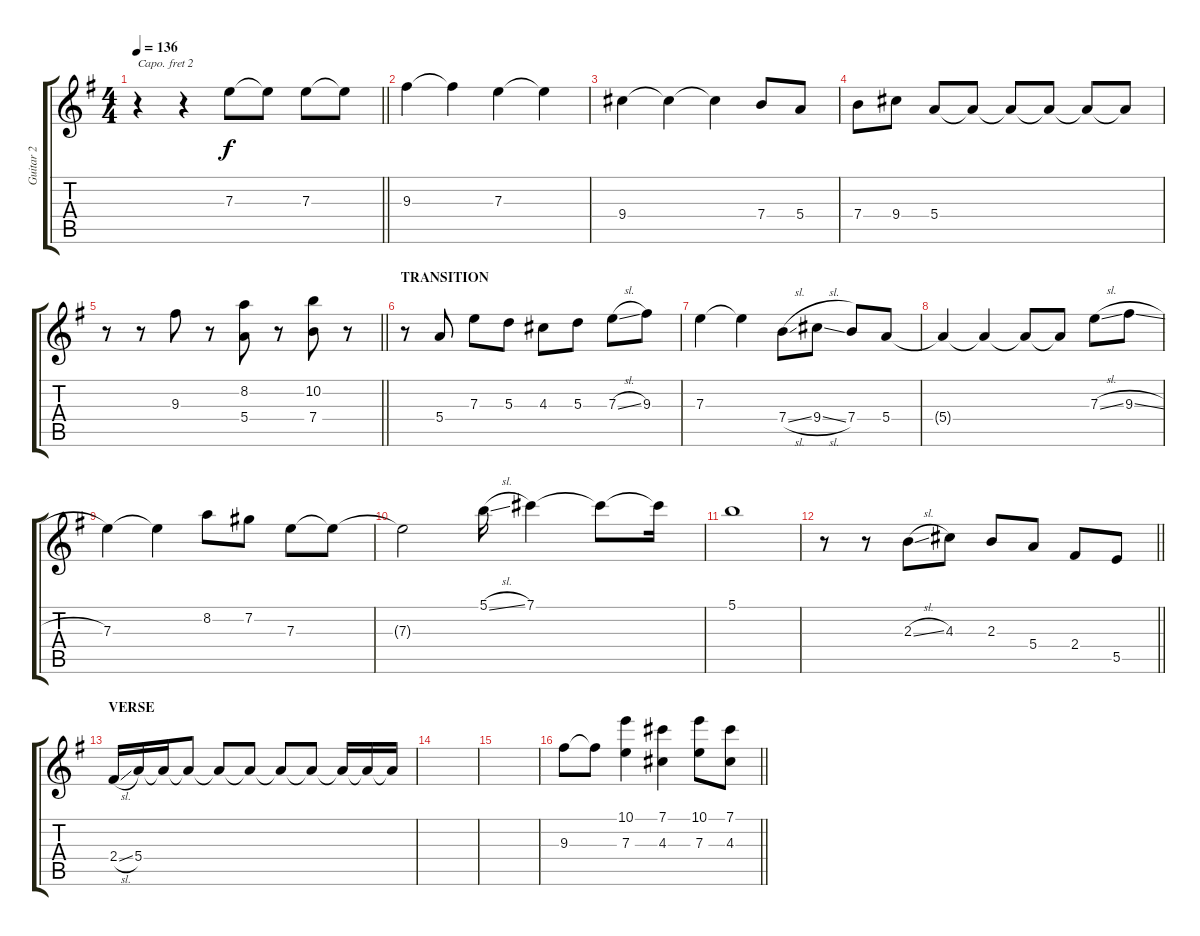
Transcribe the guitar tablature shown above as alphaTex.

\track ("Guitar 2" "Guitar 2") {instrument acousticguitarnylon}
\staff {score tabs}
\capo 2
\tuning (E4 B3 G3 D3 A2 E2) {hide}
\ts (4 4)
\tempo 136
\clef g2
\barLineRight lightlight
\ks g
r.4{dy f} r.4 7.3.8 7.3{t}.8 7.3.8 7.3{t}.8 |
\section ("" "")
9.3.4 9.3{t}.4 7.3.4 7.3{t}.4 |
9.4.4 9.4{t}.4 9.4{t}.4 7.4.8 5.4.8 |
7.4.8 9.4.8 5.4.8 5.4{t}.8 5.4{t}.8 5.4{t}.8 5.4{t}.8 5.4{t}.8 |
\barLineRight lightlight
r.8 r.8 9.3.8 r.8 (8.2 5.4).8 r.8 (10.2 7.4).8 r.8 |
\section ("" "TRANSITION")
r.8 5.4.8 7.3.8 5.3.8 4.3.8 5.3.8 7.3{sl}.8 9.3.8 |
7.3.4 7.3{t}.4 7.4{sl}.8 9.4{sl}.8 7.4.8 5.4.8 |
5.4{t}.4 5.4{t}.4 5.4{t}.8 5.4{t}.8 7.3{sl}.8 9.3{sl}.8 |
7.3.4 7.3{t}.4 8.2.8 7.2.8 7.3.8 7.3{t}.8 |
7.3{t}.2 5.1{sl}.16 7.1.4 7.1{t}.8 7.1{t}.16 |
5.1.1 |
\barLineRight lightlight
r.8 r.8 2.3{sl}.8 4.3.8 2.3.8 5.4.8 2.4.8 5.5.8 |
\section ("" "VERSE")
2.4{sl}.16 5.4.16 5.4{t}.16 5.4{t}.8 5.4{t}.8 5.4{t}.8 5.4{t}.8 5.4{t}.8 5.4{t}.16 5.4{t}.16 5.4{t}.16 |
|
|
\barLineRight lightlight
9.3.8 9.3{t}.8 (10.1 7.3).4 (7.1 4.3).4 (10.1 7.3).8 (7.1 4.3).8
